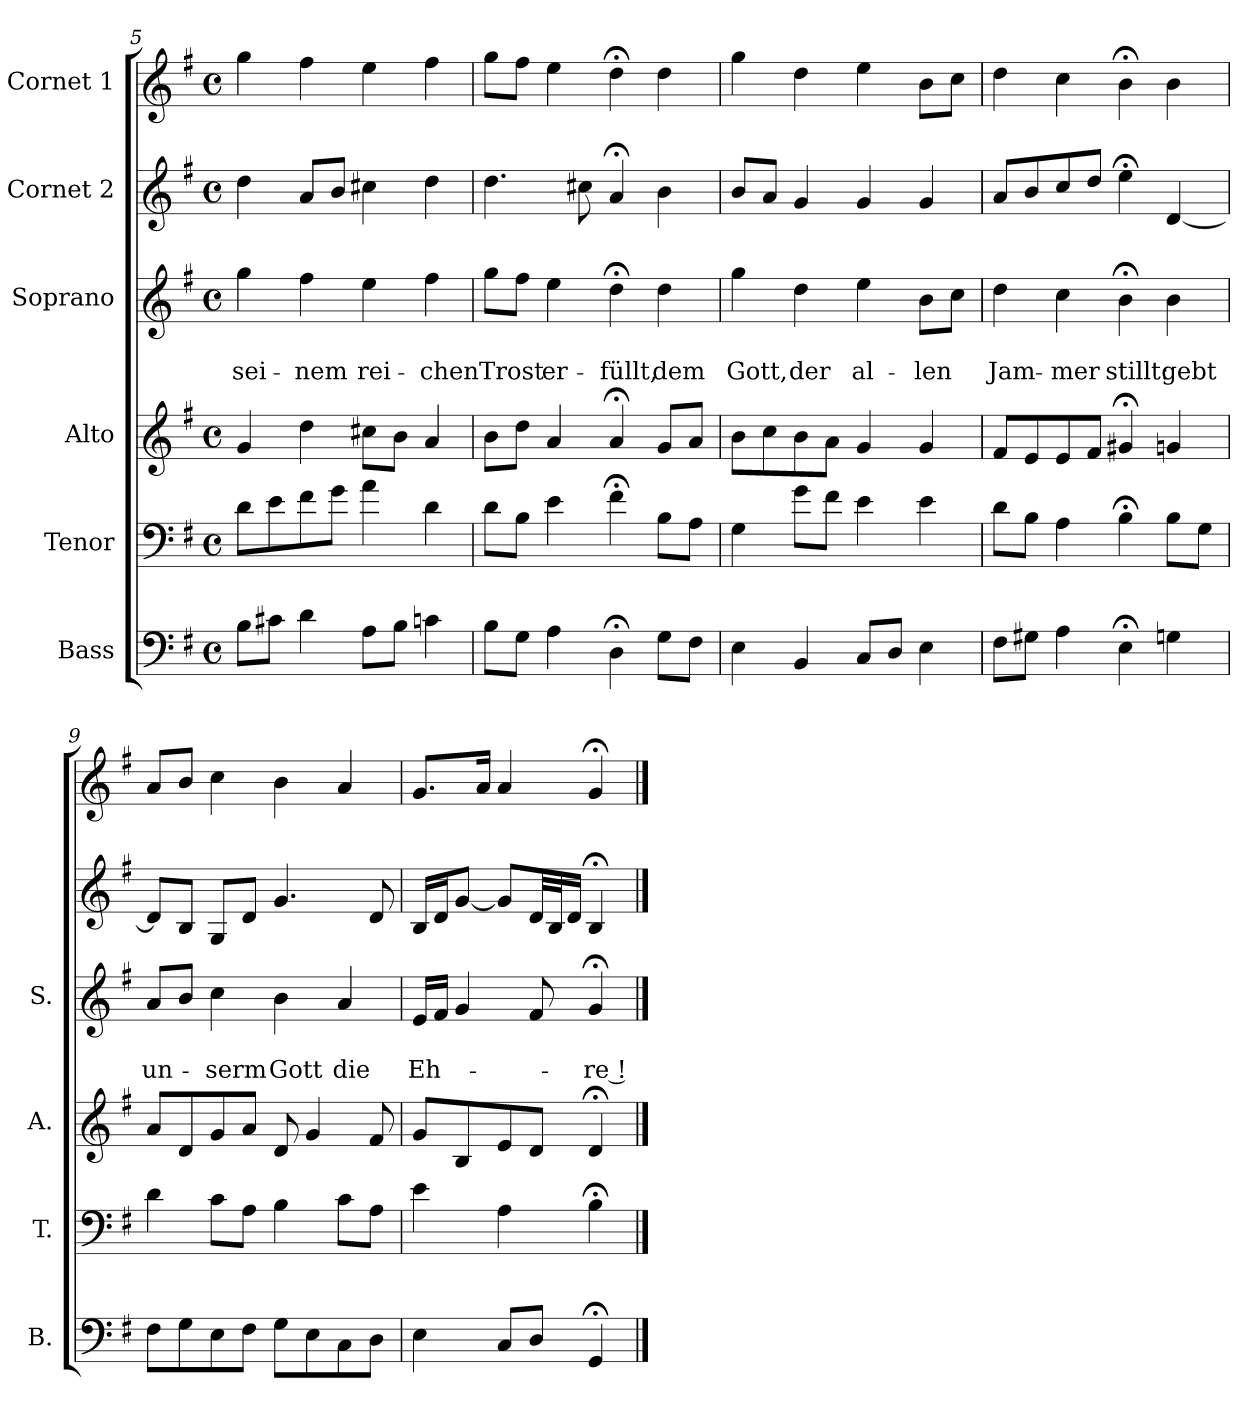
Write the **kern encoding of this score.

**kern	**kern	**kern	**kern	**text	**text	**kern	**kern
*part6	*part5	*part4	*part3	*part3	*part3	*part2	*part1
*staff6	*staff5	*staff4	*staff3	*staff3	*staff3	*staff2	*staff1
*I"Bass	*I"Tenor	*I"Alto	*I"Soprano	*	*	*I"Cornet 2	*I"Cornet 1
*I'B.	*I'T.	*I'A.	*I'S.	*	*	*	*
*clefF4	*clefF4	*clefG2	*clefG2	*	*	*clefG2	*clefG2
*k[f#]	*k[f#]	*k[f#]	*k[f#]	*	*	*k[f#]	*k[f#]
*G:	*G:	*G:	*G:	*	*	*G:	*G:
*M4/4	*M4/4	*M4/4	*M4/4	*	*	*M4/4	*M4/4
*met(c)	*met(c)	*met(c)	*met(c)	*	*	*met(c)	*met(c)
=5	=5	=5	=5	=5	=5	=5	=5
8B\L	8d\L	4g/	4gg\	.	sei-	4dd\	4gg\
8c#X\J	8e\	.	.	.	.	.	.
4d\	8f#\	4dd\	4ff#\	.	-nem	8a/L	4ff#\
.	8g\J	.	.	.	.	8b/J	.
8A\L	4a\	8cc#X\L	4ee\	.	rei-	4cc#X\	4ee\
8B\J	.	8b\J	.	.	.	.	.
4cn\	4d\	4a/	4ff#\	.	-chen	4dd\	4ff#\
=6	=6	=6	=6	=6	=6	=6	=6
8B\L	8d\L	8b\L	8gg\L	.	Trost	4.dd\	8gg\L
8G\J	8B\J	8dd\J	8ff#\J	.	.	.	8ff#\J
4A\	4e\	4a/	4ee\	.	er-	.	4ee\
.	.	.	.	.	.	8cc#X\	.
4D;<\	4f#;<\	4a;</	4dd;<\	.	-füllt,	4a;</	4dd;<\
8G\L	8B\L	8g/L	4dd\	.	dem	4b\	4dd\
8F#\J	8A\J	8a/J	.	.	.	.	.
!!LO:PB:g=z
=7	=7	=7	=7	=7	=7	=7	=7
4E\	4G\	8b\L	4gg\	.	Gott,	8b/L	4gg\
.	.	8cc\	.	.	.	8a/J	.
4BB/	8g\L	8b\	4dd\	.	der	4g/	4dd\
.	8f#\J	8a\J	.	.	.	.	.
8C/L	4e\	4g/	4ee\	.	al-	4g/	4ee\
8D/J	.	.	.	.	.	.	.
4E\	4e\	4g/	8b\L	.	-len	4g/	8b\L
.	.	.	8cc\J	.	.	.	8cc\J
=8	=8	=8	=8	=8	=8	=8	=8
8F#\L	8d\L	8f#/L	4dd\	.	Jam-	8a/L	4dd\
8G#X\J	8B\J	8e/	.	.	.	8b/	.
4A\	4A\	8e/	4cc\	.	-mer	8cc/	4cc\
.	.	8f#/J	.	.	.	8dd/J	.
4E;<\	4B;<\	4g#X;</	4b;<\	.	stillt:	4ee;<\	4b;<\
4Gn\	8B\L	4gn/	4b\	.	gebt	[4d/	4b\
.	8G\J	.	.	.	.	.	.
=9	=9	=9	=9	=9	=9	=9	=9
8F#\L	4d\	8a/L	8a/L	.	un-	8d/L]	8a/L
8G\	.	8d/	8b/J	.	.	8B/J	8b/J
8E\	8c\L	8g/	4cc\	.	-serm	8G/L	4cc\
8F#\J	8A\J	8a/J	.	.	.	8d/J	.
8G\L	4B\	8d/	4b\	.	Gott	4.g/	4b\
8E\	.	4g/	.	.	.	.	.
8C\	8c\L	.	4a/	.	die	.	4a/
8D\J	8A\J	8f#/	.	.	.	8d/	.
=10	=10	=10	=10	=10	=10	=10	=10
4E\	4e\	8g/L	16e/LL	.	Eh-	16B/LL	8.g/L
.	.	.	16f#/JJ	.	.	16d/J	.
.	.	8B/	4g/	.	.	[8g/J	.
.	.	.	.	.	.	.	16a/Jk
8C/L	4A\	8e/	.	.	.	8g/L]	4a/
8D/J	.	8d/J	8f#/	.	.	32d/LL	.
.	.	.	.	.	.	32B/J	.
.	.	.	.	.	.	16d/JJ	.
4GG;</	4B;<\	4d;</	4g;</	.	-re !	4B;</	4g;</
==	==	==	==	==	==	==	==
*-	*-	*-	*-	*-	*-	*-	*-
